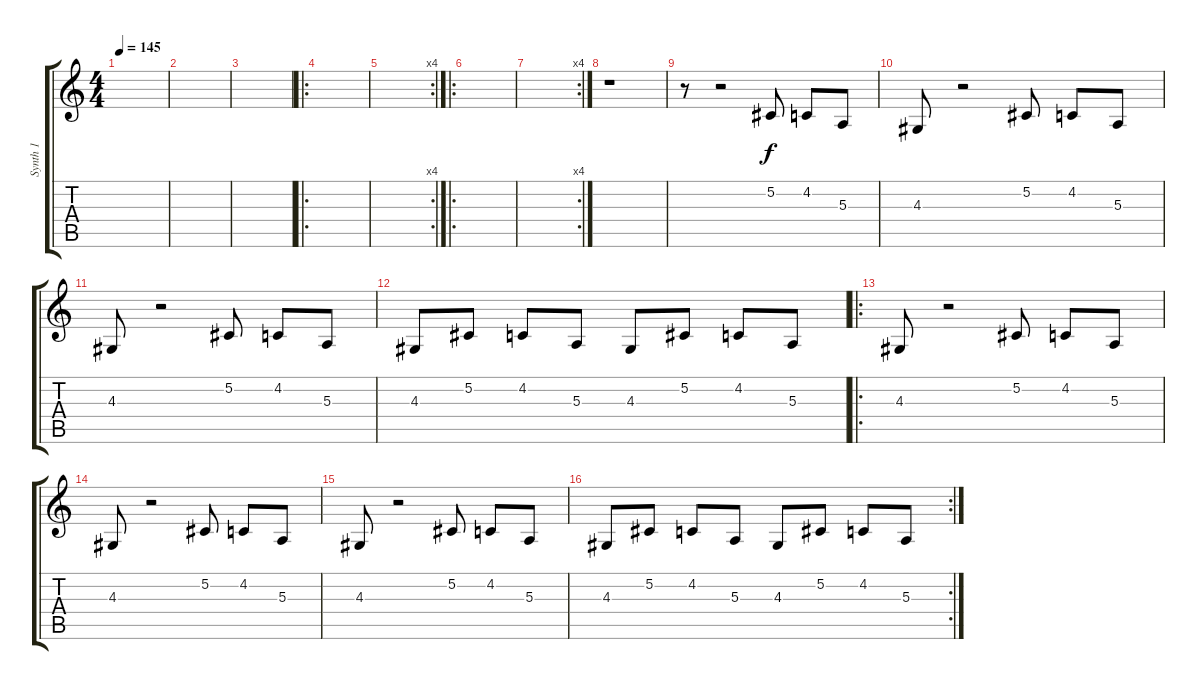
\track ("Synth 1" "Synth 1") {instrument fx5brightness}
\staff {score tabs}
\tuning (Db4 Ab3 E3 B2 Gb2 Db2) {hide}
\ts (4 4)
\tempo 145
\clef g2
\ks c
|
|
|
\ro
|
\rc 4
|
\ro
|
\rc 4
|
r.1 |
r.8 r.2 5.2.8 4.2.8 5.3.8 |
4.3.8 r.2 5.2.8 4.2.8 5.3.8 |
4.3.8 r.2 5.2.8 4.2.8 5.3.8 |
4.3.8 5.2.8 4.2.8 5.3.8 4.3.8 5.2.8 4.2.8 5.3.8 |
\ro
4.3.8 r.2 5.2.8 4.2.8 5.3.8 |
4.3.8 r.2 5.2.8 4.2.8 5.3.8 |
4.3.8 r.2 5.2.8 4.2.8 5.3.8 |
\rc 2
4.3.8 5.2.8 4.2.8 5.3.8 4.3.8 5.2.8 4.2.8 5.3.8
